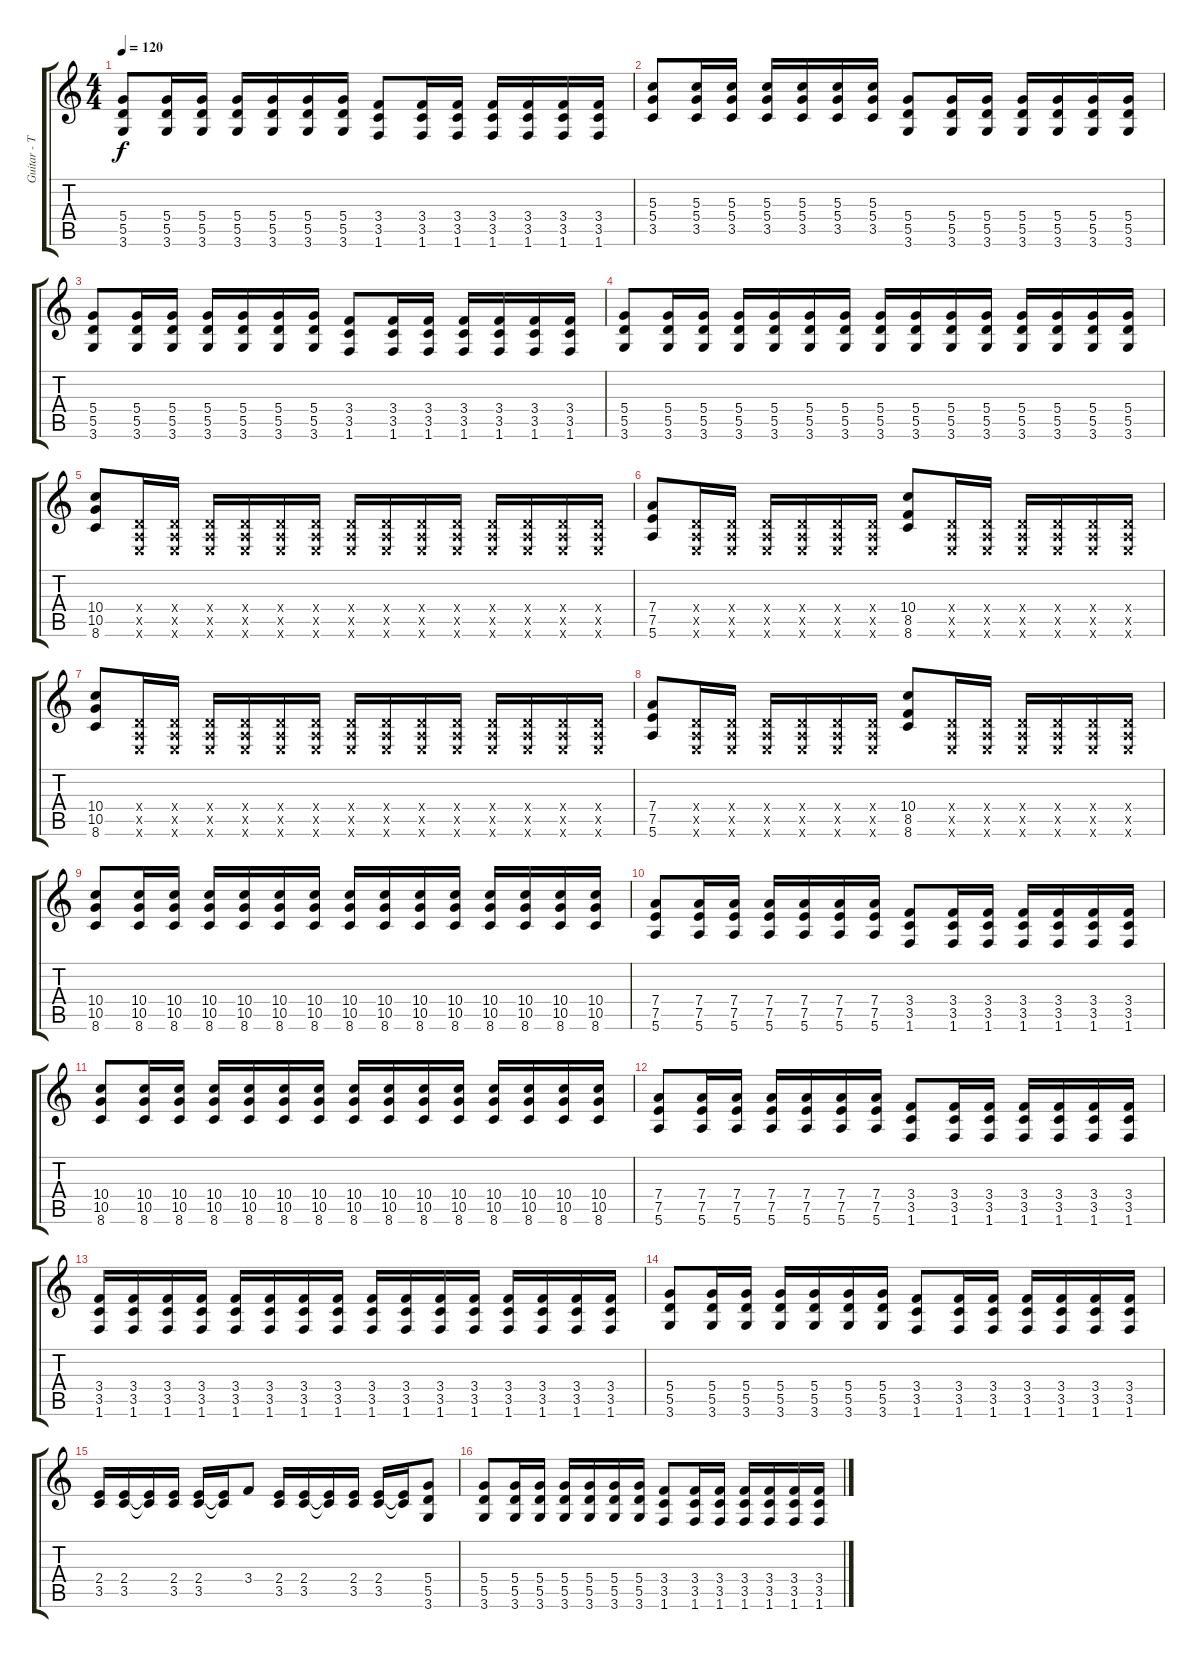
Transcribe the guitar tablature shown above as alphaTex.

\track ("Guitar - Tom Mattew Delonge" "Guitar - T") {instrument distortionguitar}
\staff {score tabs}
\tuning (E4 B3 G3 D3 A2 E2) {hide}
\ts (4 4)
\tempo 120
\clef g2
\ks c
(5.4 5.5 3.6).8{dy f} (5.4 5.5 3.6).16 (5.4 5.5 3.6).16 (5.4 5.5 3.6).16 (5.4 5.5 3.6).16 (5.4 5.5 3.6).16 (5.4 5.5 3.6).16 (3.4 3.5 1.6).8 (3.4 3.5 1.6).16 (3.4 3.5 1.6).16 (3.4 3.5 1.6).16 (3.4 3.5 1.6).16 (3.4 3.5 1.6).16 (3.4 3.5 1.6).16 |
(5.3 5.4 3.5).8 (5.3 5.4 3.5).16 (5.3 5.4 3.5).16 (5.3 5.4 3.5).16 (5.3 5.4 3.5).16 (5.3 5.4 3.5).16 (5.3 5.4 3.5).16 (5.4 5.5 3.6).8 (5.4 5.5 3.6).16 (5.4 5.5 3.6).16 (5.4 5.5 3.6).16 (5.4 5.5 3.6).16 (5.4 5.5 3.6).16 (5.4 5.5 3.6).16 |
(5.4 5.5 3.6).8 (5.4 5.5 3.6).16 (5.4 5.5 3.6).16 (5.4 5.5 3.6).16 (5.4 5.5 3.6).16 (5.4 5.5 3.6).16 (5.4 5.5 3.6).16 (3.4 3.5 1.6).8 (3.4 3.5 1.6).16 (3.4 3.5 1.6).16 (3.4 3.5 1.6).16 (3.4 3.5 1.6).16 (3.4 3.5 1.6).16 (3.4 3.5 1.6).16 |
(5.4 5.5 3.6).8 (5.4 5.5 3.6).16 (5.4 5.5 3.6).16 (5.4 5.5 3.6).16 (5.4 5.5 3.6).16 (5.4 5.5 3.6).16 (5.4 5.5 3.6).16 (5.4 5.5 3.6).16 (5.4 5.5 3.6).16 (5.4 5.5 3.6).16 (5.4 5.5 3.6).16 (5.4 5.5 3.6).16 (5.4 5.5 3.6).16 (5.4 5.5 3.6).16 (5.4 5.5 3.6).16 |
(10.4 10.5 8.6).8 (0.4{x} 0.5{x} 0.6{x}).16 (0.4{x} 0.5{x} 0.6{x}).16 (0.4{x} 0.5{x} 0.6{x}).16 (0.4{x} 0.5{x} 0.6{x}).16 (0.4{x} 0.5{x} 0.6{x}).16 (0.4{x} 0.5{x} 0.6{x}).16 (0.4{x} 0.5{x} 0.6{x}).16 (0.4{x} 0.5{x} 0.6{x}).16 (0.4{x} 0.5{x} 0.6{x}).16 (0.4{x} 0.5{x} 0.6{x}).16 (0.4{x} 0.5{x} 0.6{x}).16 (0.4{x} 0.5{x} 0.6{x}).16 (0.4{x} 0.5{x} 0.6{x}).16 (0.4{x} 0.5{x} 0.6{x}).16 |
(7.4 7.5 5.6).8 (0.4{x} 0.5{x} 0.6{x}).16 (0.4{x} 0.5{x} 0.6{x}).16 (0.4{x} 0.5{x} 0.6{x}).16 (0.4{x} 0.5{x} 0.6{x}).16 (0.4{x} 0.5{x} 0.6{x}).16 (0.4{x} 0.5{x} 0.6{x}).16 (10.4 8.5 8.6).8 (0.4{x} 0.5{x} 0.6{x}).16 (0.4{x} 0.5{x} 0.6{x}).16 (0.4{x} 0.5{x} 0.6{x}).16 (0.4{x} 0.5{x} 0.6{x}).16 (0.4{x} 0.5{x} 0.6{x}).16 (0.4{x} 0.5{x} 0.6{x}).16 |
(10.4 10.5 8.6).8 (0.4{x} 0.5{x} 0.6{x}).16 (0.4{x} 0.5{x} 0.6{x}).16 (0.4{x} 0.5{x} 0.6{x}).16 (0.4{x} 0.5{x} 0.6{x}).16 (0.4{x} 0.5{x} 0.6{x}).16 (0.4{x} 0.5{x} 0.6{x}).16 (0.4{x} 0.5{x} 0.6{x}).16 (0.4{x} 0.5{x} 0.6{x}).16 (0.4{x} 0.5{x} 0.6{x}).16 (0.4{x} 0.5{x} 0.6{x}).16 (0.4{x} 0.5{x} 0.6{x}).16 (0.4{x} 0.5{x} 0.6{x}).16 (0.4{x} 0.5{x} 0.6{x}).16 (0.4{x} 0.5{x} 0.6{x}).16 |
(7.4 7.5 5.6).8 (0.4{x} 0.5{x} 0.6{x}).16 (0.4{x} 0.5{x} 0.6{x}).16 (0.4{x} 0.5{x} 0.6{x}).16 (0.4{x} 0.5{x} 0.6{x}).16 (0.4{x} 0.5{x} 0.6{x}).16 (0.4{x} 0.5{x} 0.6{x}).16 (10.4 8.5 8.6).8 (0.4{x} 0.5{x} 0.6{x}).16 (0.4{x} 0.5{x} 0.6{x}).16 (0.4{x} 0.5{x} 0.6{x}).16 (0.4{x} 0.5{x} 0.6{x}).16 (0.4{x} 0.5{x} 0.6{x}).16 (0.4{x} 0.5{x} 0.6{x}).16 |
(10.4 10.5 8.6).8 (10.4 10.5 8.6).16 (10.4 10.5 8.6).16 (10.4 10.5 8.6).16 (10.4 10.5 8.6).16 (10.4 10.5 8.6).16 (10.4 10.5 8.6).16 (10.4 10.5 8.6).16 (10.4 10.5 8.6).16 (10.4 10.5 8.6).16 (10.4 10.5 8.6).16 (10.4 10.5 8.6).16 (10.4 10.5 8.6).16 (10.4 10.5 8.6).16 (10.4 10.5 8.6).16 |
(7.4 7.5 5.6).8 (7.4 7.5 5.6).16 (7.4 7.5 5.6).16 (7.4 7.5 5.6).16 (7.4 7.5 5.6).16 (7.4 7.5 5.6).16 (7.4 7.5 5.6).16 (3.4 3.5 1.6).8 (3.4 3.5 1.6).16 (3.4 3.5 1.6).16 (3.4 3.5 1.6).16 (3.4 3.5 1.6).16 (3.4 3.5 1.6).16 (3.4 3.5 1.6).16 |
(10.4 10.5 8.6).8 (10.4 10.5 8.6).16 (10.4 10.5 8.6).16 (10.4 10.5 8.6).16 (10.4 10.5 8.6).16 (10.4 10.5 8.6).16 (10.4 10.5 8.6).16 (10.4 10.5 8.6).16 (10.4 10.5 8.6).16 (10.4 10.5 8.6).16 (10.4 10.5 8.6).16 (10.4 10.5 8.6).16 (10.4 10.5 8.6).16 (10.4 10.5 8.6).16 (10.4 10.5 8.6).16 |
(7.4 7.5 5.6).8 (7.4 7.5 5.6).16 (7.4 7.5 5.6).16 (7.4 7.5 5.6).16 (7.4 7.5 5.6).16 (7.4 7.5 5.6).16 (7.4 7.5 5.6).16 (3.4 3.5 1.6).8 (3.4 3.5 1.6).16 (3.4 3.5 1.6).16 (3.4 3.5 1.6).16 (3.4 3.5 1.6).16 (3.4 3.5 1.6).16 (3.4 3.5 1.6).16 |
(3.4 3.5 1.6).16 (3.4 3.5 1.6).16 (3.4 3.5 1.6).16 (3.4 3.5 1.6).16 (3.4 3.5 1.6).16 (3.4 3.5 1.6).16 (3.4 3.5 1.6).16 (3.4 3.5 1.6).16 (3.4 3.5 1.6).16 (3.4 3.5 1.6).16 (3.4 3.5 1.6).16 (3.4 3.5 1.6).16 (3.4 3.5 1.6).16 (3.4 3.5 1.6).16 (3.4 3.5 1.6).16 (3.4 3.5 1.6).16 |
(5.4 5.5 3.6).8 (5.4 5.5 3.6).16 (5.4 5.5 3.6).16 (5.4 5.5 3.6).16 (5.4 5.5 3.6).16 (5.4 5.5 3.6).16 (5.4 5.5 3.6).16 (3.4 3.5 1.6).8 (3.4 3.5 1.6).16 (3.4 3.5 1.6).16 (3.4 3.5 1.6).16 (3.4 3.5 1.6).16 (3.4 3.5 1.6).16 (3.4 3.5 1.6).16 |
(2.4 3.5).16 (2.4 3.5).16 (2.4{t} 3.5{t}).16 (2.4 3.5).16 (2.4 3.5).16 (2.4{t} 3.5{t}).16 3.4.8 (2.4 3.5).16 (2.4 3.5).16 (2.4{t} 3.5{t}).16 (2.4 3.5).16 (2.4 3.5).16 (2.4{t} 3.5{t}).16 (5.4 5.5 3.6).8 |
(5.4 5.5 3.6).8 (5.4 5.5 3.6).16 (5.4 5.5 3.6).16 (5.4 5.5 3.6).16 (5.4 5.5 3.6).16 (5.4 5.5 3.6).16 (5.4 5.5 3.6).16 (3.4 3.5 1.6).8 (3.4 3.5 1.6).16 (3.4 3.5 1.6).16 (3.4 3.5 1.6).16 (3.4 3.5 1.6).16 (3.4 3.5 1.6).16 (3.4 3.5 1.6).16
